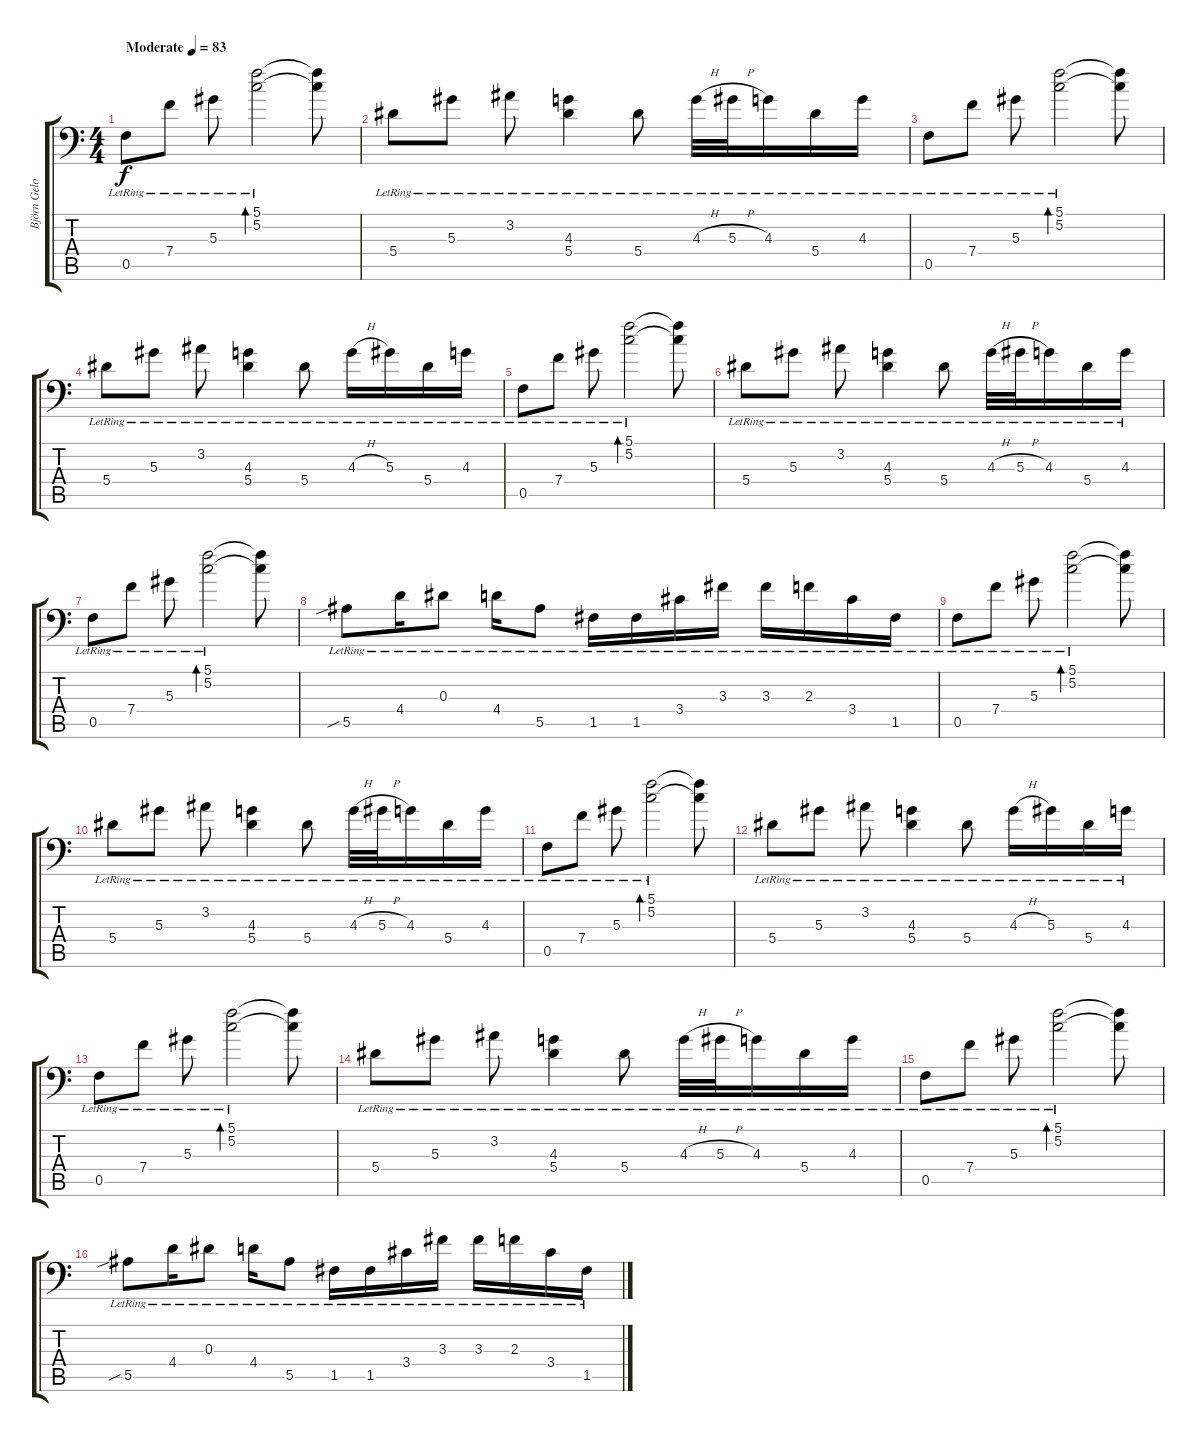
\track ("Björn Gelotte" "Björn Gelo") {instrument acousticguitarsteel}
\staff {score tabs}
\tuning (C4 G3 Eb3 Bb2 F2 Bb1) {hide}
\ts (4 4)
\tempo (83 "Moderate")
\clef f4
\ks c
0.5{lr}.8{dy f instrument acousticguitarnylon} 7.4{lr}.8 5.3{lr}.8 (5.1{lr} 5.2{lr}).2{bd 120} (5.1{t} 5.2{t}).8 |
5.4{lr}.8 5.3{lr}.8 3.2{lr}.8 (4.3{lr} 5.4).4 5.4{lr}.8 4.3{h lr}.32 5.3{h lr}.32 4.3{lr}.16 5.4{lr}.16 4.3{lr}.16 |
0.5{lr}.8 7.4{lr}.8 5.3{lr}.8 (5.1{lr} 5.2{lr}).2{bd 120} (5.1{t} 5.2{t}).8 |
5.4{lr}.8 5.3{lr}.8 3.2{lr}.8 (4.3{lr} 5.4).4 5.4{lr}.8 4.3{h lr}.16 5.3{lr}.16 5.4{lr}.16 4.3{lr}.16 |
0.5{lr}.8 7.4{lr}.8 5.3{lr}.8 (5.1{lr} 5.2{lr}).2{bd 120} (5.1{t} 5.2{t}).8 |
5.4{lr}.8 5.3{lr}.8 3.2{lr}.8 (4.3{lr} 5.4).4 5.4{lr}.8 4.3{h lr}.32 5.3{h lr}.32 4.3{lr}.16 5.4{lr}.16 4.3{lr}.16 |
0.5{lr}.8 7.4{lr}.8 5.3{lr}.8 (5.1{lr} 5.2{lr}).2{bd 120} (5.1{t} 5.2{t}).8 |
5.5{sib lr}.8 4.4{lr}.16 0.3{lr}.8 4.4{lr}.16 5.5{lr}.8 1.5{lr}.16 1.5{lr}.16 3.4{lr}.16 3.3{lr}.16 3.3{lr}.16 2.3{lr}.16 3.4{lr}.16 1.5{lr}.16 |
0.5{lr}.8{instrument acousticguitarsteel} 7.4{lr}.8 5.3{lr}.8 (5.1{lr} 5.2{lr}).2{bd 120} (5.1{t} 5.2{t}).8 |
5.4{lr}.8 5.3{lr}.8 3.2{lr}.8 (4.3{lr} 5.4).4 5.4{lr}.8 4.3{h lr}.32 5.3{h lr}.32 4.3{lr}.16 5.4{lr}.16 4.3{lr}.16 |
0.5{lr}.8 7.4{lr}.8 5.3{lr}.8 (5.1{lr} 5.2{lr}).2{bd 120} (5.1{t} 5.2{t}).8 |
5.4{lr}.8 5.3{lr}.8 3.2{lr}.8 (4.3{lr} 5.4).4 5.4{lr}.8 4.3{h lr}.16 5.3{lr}.16 5.4{lr}.16 4.3{lr}.16 |
0.5{lr}.8 7.4{lr}.8 5.3{lr}.8 (5.1{lr} 5.2{lr}).2{bd 120} (5.1{t} 5.2{t}).8 |
5.4{lr}.8 5.3{lr}.8 3.2{lr}.8 (4.3{lr} 5.4).4 5.4{lr}.8 4.3{h lr}.32 5.3{h lr}.32 4.3{lr}.16 5.4{lr}.16 4.3{lr}.16 |
0.5{lr}.8 7.4{lr}.8 5.3{lr}.8 (5.1{lr} 5.2{lr}).2{bd 120} (5.1{t} 5.2{t}).8 |
5.5{sib lr}.8 4.4{lr}.16 0.3{lr}.8 4.4{lr}.16 5.5{lr}.8 1.5{lr}.16 1.5{lr}.16 3.4{lr}.16 3.3{lr}.16 3.3{lr}.16 2.3{lr}.16 3.4{lr}.16 1.5{lr}.16
